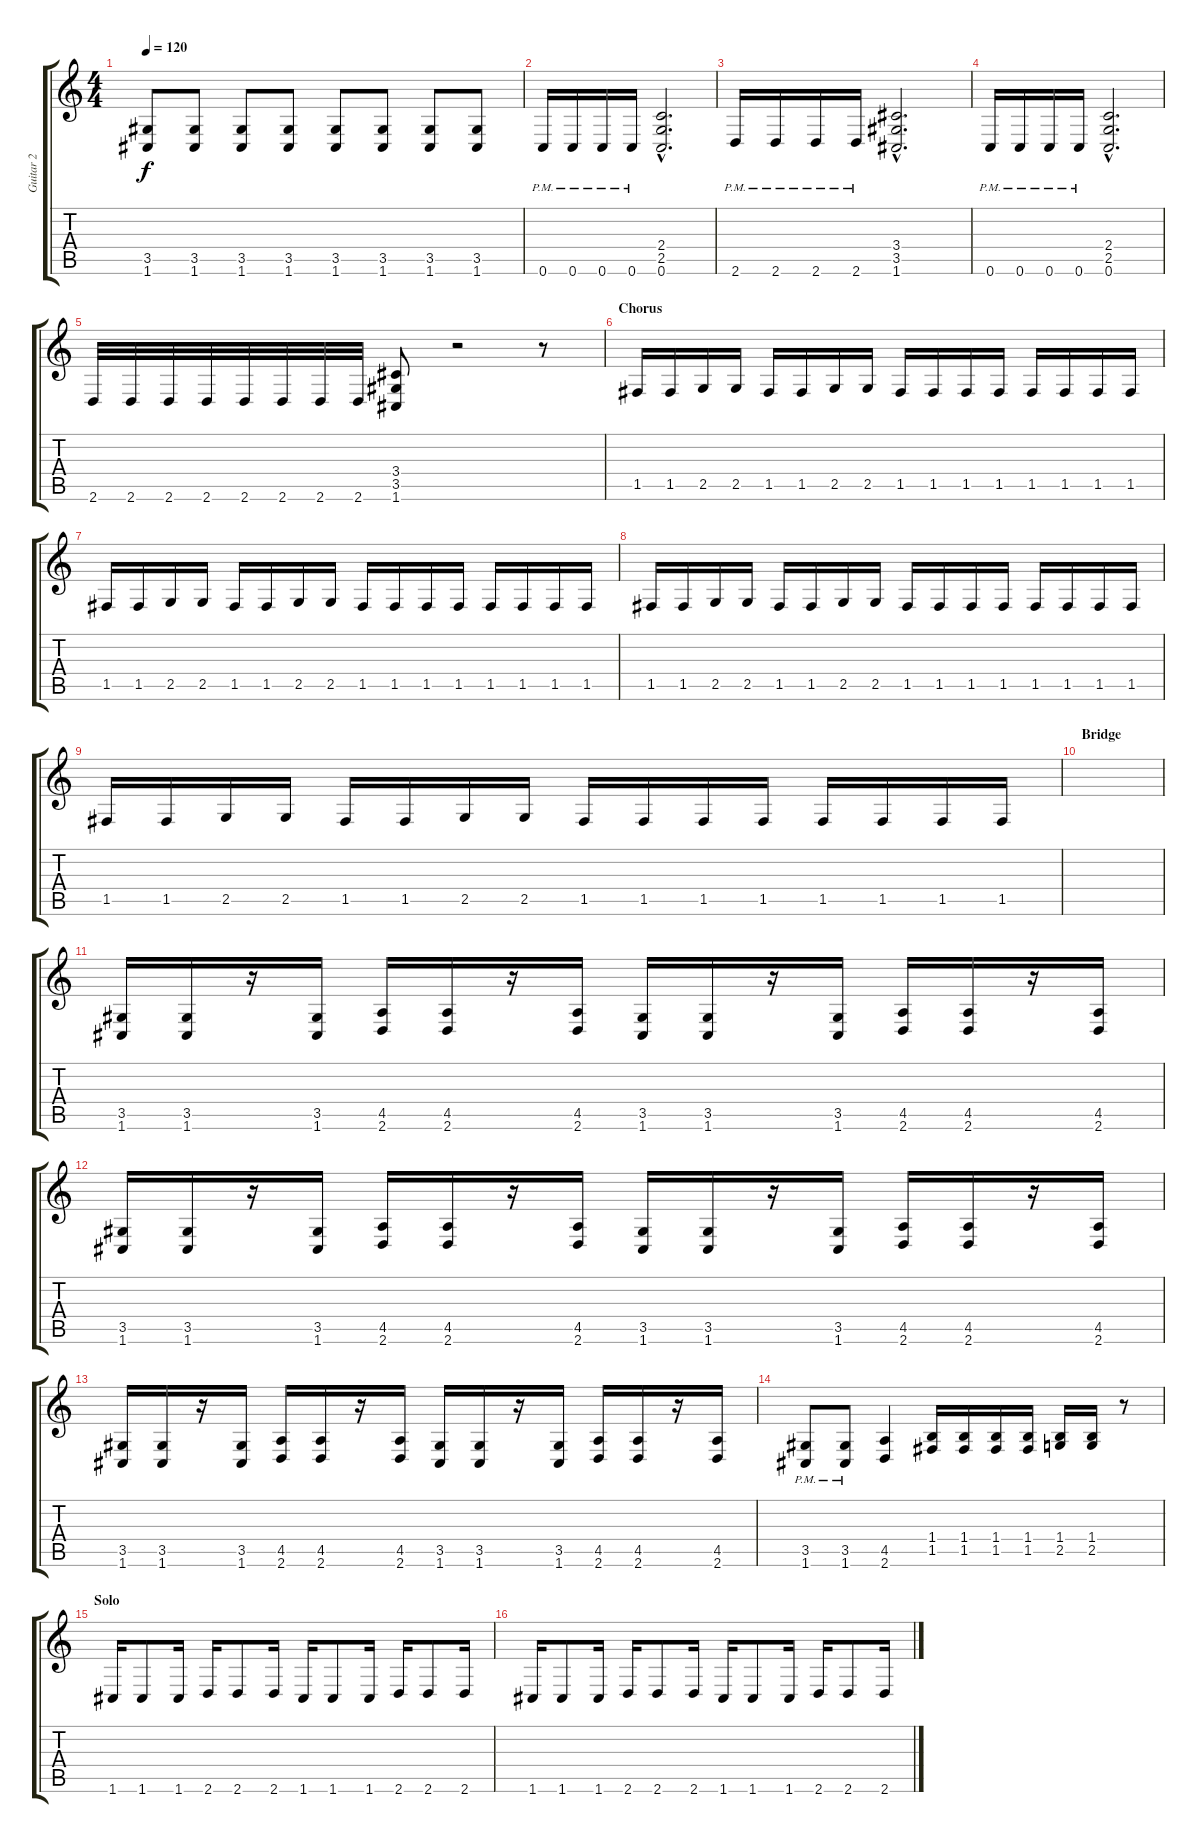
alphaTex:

\track ("Guitar 2" "Guitar 2") {instrument distortionguitar}
\staff {score tabs}
\tuning (C4 G3 Eb3 Bb2 F2 C2) {hide}
\ts (4 4)
\tempo 120
\clef g2
\ks c
(3.5 1.6).8{dy f} (3.5 1.6).8 (3.5 1.6).8 (3.5 1.6).8 (3.5 1.6).8 (3.5 1.6).8 (3.5 1.6).8 (3.5 1.6).8 |
0.6{pm}.16 0.6{pm}.16 0.6{pm}.16 0.6{pm}.16 (2.4{hac} 2.5{hac} 0.6{hac}).2{d} |
2.6{pm}.16 2.6{pm}.16 2.6{pm}.16 2.6{pm}.16 (3.4{hac} 3.5{hac} 1.6{hac}).2{d} |
0.6{pm}.16 0.6{pm}.16 0.6{pm}.16 0.6{pm}.16 (2.4{hac} 2.5{hac} 0.6{hac}).2{d} |
2.6.32 2.6.32 2.6.32 2.6.32 2.6.32 2.6.32 2.6.32 2.6.32 (3.4 3.5 1.6).8 r.2 r.8 |
\section ("" "Chorus")
1.5.16{volume 13} 1.5.16 2.5.16 2.5.16 1.5.16 1.5.16 2.5.16 2.5.16 1.5.16 1.5.16 1.5.16 1.5.16 1.5.16 1.5.16 1.5.16 1.5.16 |
1.5.16 1.5.16 2.5.16 2.5.16 1.5.16 1.5.16 2.5.16 2.5.16 1.5.16 1.5.16 1.5.16 1.5.16 1.5.16 1.5.16 1.5.16 1.5.16 |
1.5.16 1.5.16 2.5.16 2.5.16 1.5.16 1.5.16 2.5.16 2.5.16 1.5.16 1.5.16 1.5.16 1.5.16 1.5.16 1.5.16 1.5.16 1.5.16 |
1.5.16 1.5.16 2.5.16 2.5.16 1.5.16 1.5.16 2.5.16 2.5.16 1.5.16 1.5.16 1.5.16 1.5.16 1.5.16 1.5.16 1.5.16 1.5.16 |
\section ("" "Bridge")
|
(3.5 1.6).16 (3.5 1.6).16 r.16 (3.5 1.6).16 (4.5 2.6).16 (4.5 2.6).16 r.16 (4.5 2.6).16 (3.5 1.6).16 (3.5 1.6).16 r.16 (3.5 1.6).16 (4.5 2.6).16 (4.5 2.6).16 r.16 (4.5 2.6).16 |
(3.5 1.6).16 (3.5 1.6).16 r.16 (3.5 1.6).16 (4.5 2.6).16 (4.5 2.6).16 r.16 (4.5 2.6).16 (3.5 1.6).16 (3.5 1.6).16 r.16 (3.5 1.6).16 (4.5 2.6).16 (4.5 2.6).16 r.16 (4.5 2.6).16 |
(3.5 1.6).16 (3.5 1.6).16 r.16 (3.5 1.6).16 (4.5 2.6).16 (4.5 2.6).16 r.16 (4.5 2.6).16 (3.5 1.6).16 (3.5 1.6).16 r.16 (3.5 1.6).16 (4.5 2.6).16 (4.5 2.6).16 r.16 (4.5 2.6).16 |
(3.5{pm} 1.6{pm}).8 (3.5{pm} 1.6{pm}).8 (4.5 2.6).4 (1.4 1.5).16 (1.4 1.5).16 (1.4 1.5).16 (1.4 1.5).16 (1.4 2.5).16 (1.4 2.5).16 r.8 |
\section ("" "Solo")
1.6.16 1.6.8 1.6.16 2.6.16 2.6.8 2.6.16 1.6.16 1.6.8 1.6.16 2.6.16 2.6.8 2.6.16 |
1.6.16 1.6.8 1.6.16 2.6.16 2.6.8 2.6.16 1.6.16 1.6.8 1.6.16 2.6.16 2.6.8 2.6.16
